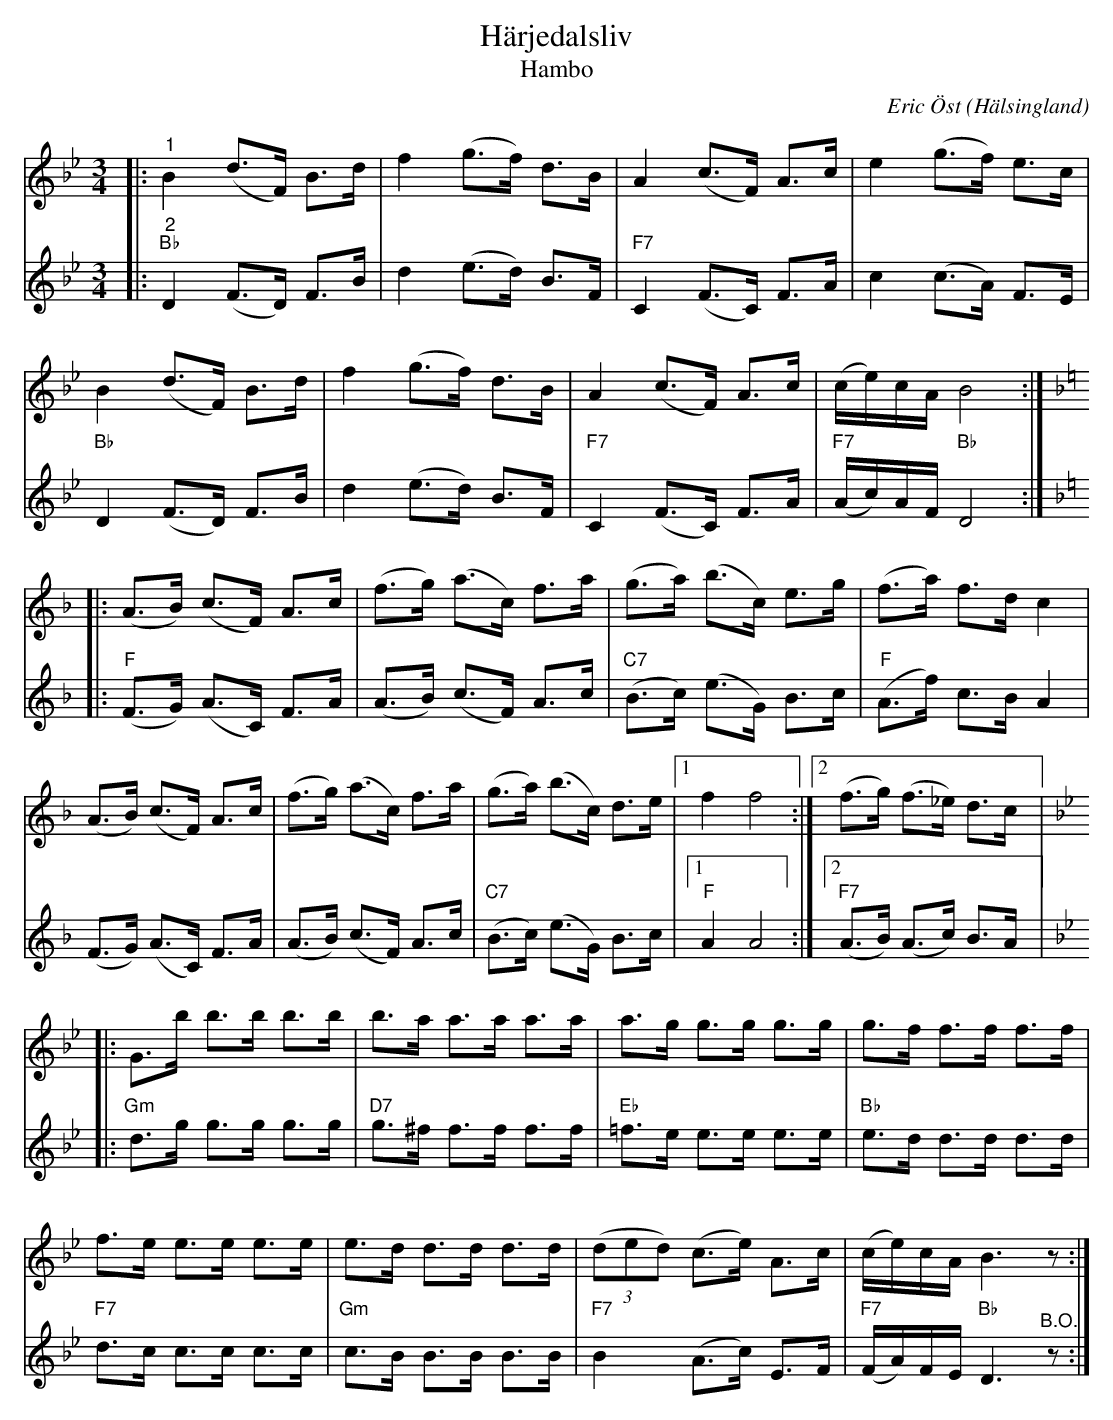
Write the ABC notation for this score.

X:1
T:Härjedalsliv
T:Hambo
C:Eric Öst
O:Hälsingland
L:1/8
M:3/4
K:Bb
V:1
|:"^1" B2 (d>F) B>d | f2 (g>f) d>B | A2 (c>F) A>c | e2 (g>f) e>c |
B2 (d>F) B>d | f2 (g>f) d>B | A2 (c>F) A>c | (c/e/)c/A/ B4 ::
[K:F] (A>B) (c>F) A>c | (f>g) (a>c) f>a | (g>a) (b>c) e>g | (f>a) f>d c2 |
(A>B) (c>F) A>c | (f>g) (a>c) f>a | (g>a) (b>c) d>e |1 f2 f4 :|2 (f>g) (f>_e) d>c |:
[K:Bb] G>b b>b b>b | b>a a>a a>a | a>g g>g g>g | g>f f>f f>f |
f>e e>e e>e | e>d d>d d>d | (3(ded) (c>e) A>c | (c/e/)c/A/ B3 z :|
V:2
|:"^2""Bb" D2 (F>D) F>B | d2 (e>d) B>F |"F7" C2 (F>C) F>A | c2 (c>A) F>E |
"Bb" D2 (F>D) F>B | d2 (e>d) B>F |"F7" C2 (F>C) F>A | "F7" (A/c/)A/F/ "Bb" D4 ::
[K:F] "F" (F>G) (A>C) F>A | (A>B) (c>F) A>c | "C7" (B>c) (e>G) B>c | "F" (A>f) c>B A2 |
(F>G) (A>C) F>A | (A>B) (c>F) A>c | "C7" (B>c) (e>G) B>c |1 "F" A2 A4 :|2 "F7" (A>B) (A>c) B>A |:
[K:Bb]"Gm" d>g g>g g>g |"D7" g>^f f>f f>f |"Eb" =f>e e>e e>e | "Bb" e>d d>d d>d |
"F7" d>c c>c c>c |"Gm" c>B B>B B>B |"F7" B2 (A>c) E>F | "F7" (F/A/)F/E/"Bb" D3"^B.O." z :|
